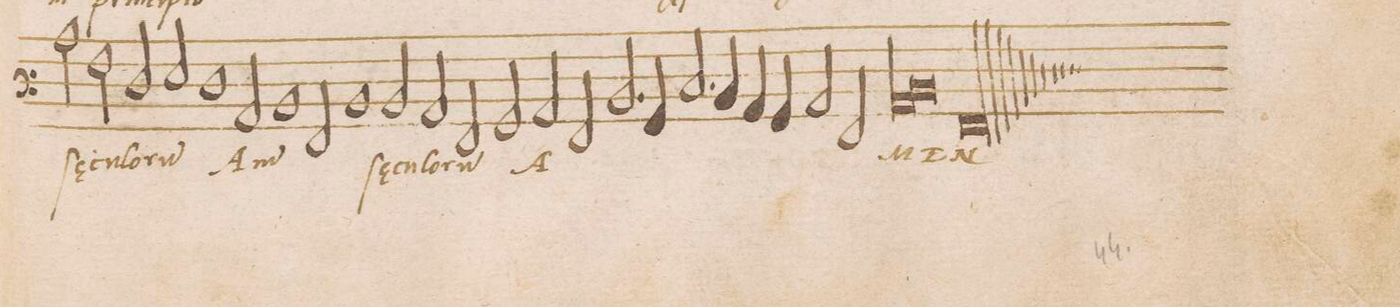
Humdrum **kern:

**kern	**text
*I"BASVS	*
*clefF3	*
*k[]	*
*met(C|)	*
*M2/1	*
2c\	ſae-
=114	=114
2A\	-cu-
2F/	-lo-
2G/	-ru(m)
1F	.
=115	=115
2C/	A-
1D	-m(en)
=116	=116
2AA/	.
1D	.
2D/	ſae-
=117	=117
2C/	-cu-
2AA/	-lo-
2BB/	-ru(m)
2C/	.
=118	=118
2AA/	A-
2.D/	.
4BB/	.
2.E/	.
=119	=119
4D/	.
4C/	.
4BB/	.
2C/	.
2AA/	.
=120	=120
*lig	*
1C	-MEN
1D	.
*Xlig	*
=121	=121
0AA	.
==	==
*-	*-
